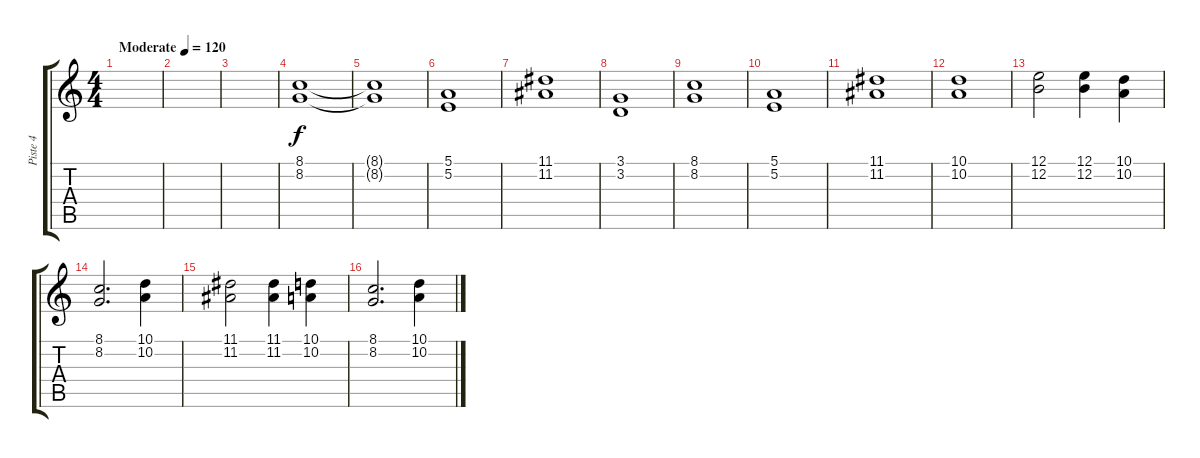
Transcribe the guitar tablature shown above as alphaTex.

\track ("Piste 4" "Piste 4") {instrument pad7halo}
\staff {score tabs}
\tuning (E4 B3 G3 D3 A2 E2) {hide}
\ts (4 4)
\tempo (120 "Moderate")
\clef g2
\ks c
|
|
|
(8.1 8.2).1{volume 11} |
(8.1{t} 8.2{t}).1 |
(5.1 5.2).1 |
(11.1 11.2).1 |
(3.1 3.2).1 |
(8.1 8.2).1 |
(5.1 5.2).1 |
(11.1 11.2).1 |
(10.1 10.2).1 |
(12.1 12.2).2 (12.1 12.2).4 (10.1 10.2).4 |
(8.1 8.2).2{d} (10.1 10.2).4 |
(11.1 11.2).2 (11.1 11.2).4 (10.1 10.2).4 |
(8.1 8.2).2{d} (10.1 10.2).4
